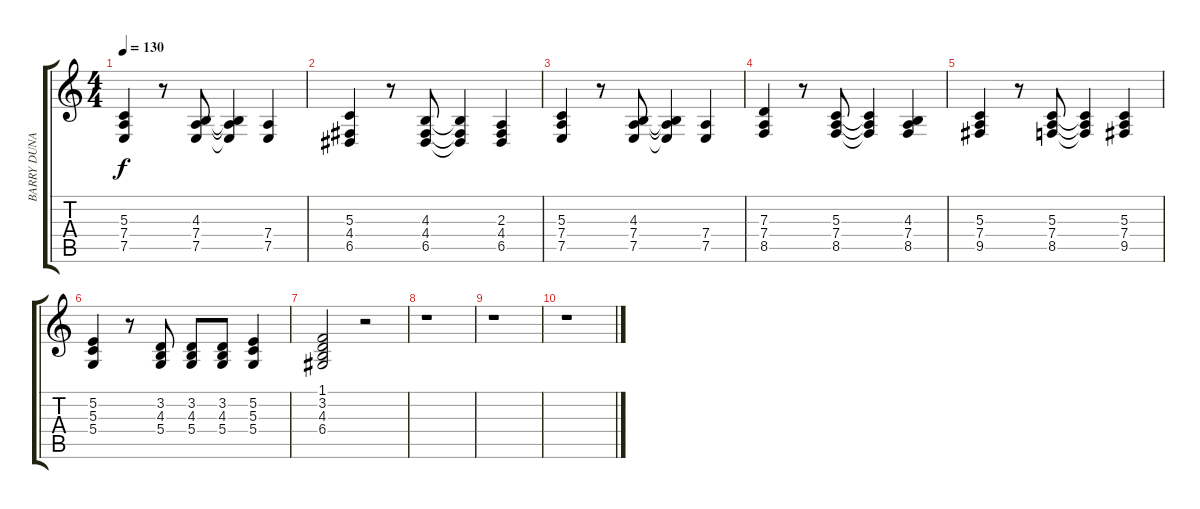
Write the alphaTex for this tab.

\track ("BARRY DUNAWAY" "BARRY DUNA") {instrument reedorgan}
\staff {score tabs}
\tuning (E4 B3 G3 D3 A2 E2) {hide}
\ts (4 4)
\tempo 130
\clef g2
\ks c
(5.3 7.4 7.5).4{dy f} r.8 (4.3 7.4 7.5).8 (4.3{t} 7.4{t} 7.5{t}).4 (7.4 7.5).4 |
(5.3 4.4 6.5).4 r.8 (4.3 4.4 6.5).8 (4.3{t} 4.4{t} 6.5{t}).4 (2.3 4.4 6.5).4 |
(5.3 7.4 7.5).4 r.8 (4.3 7.4 7.5).8 (4.3{t} 7.4{t} 7.5{t}).4 (7.4 7.5).4 |
(7.3 7.4 8.5).4 r.8 (5.3 7.4 8.5).8 (5.3{t} 7.4{t} 8.5{t}).4 (4.3 7.4 8.5).4 |
(5.3 7.4 9.5).4 r.8 (5.3 7.4 8.5).8 (5.3{t} 7.4{t} 8.5{t}).4 (5.3 7.4 9.5).4 |
(5.2 5.3 5.4).4 r.8 (3.2 4.3 5.4).8 (3.2 4.3 5.4).8 (3.2 4.3 5.4).8 (5.2 5.3 5.4).4 |
(1.1 3.2 4.3 6.4).2 r.2 |
r.1 |
r.1 |
r.1
